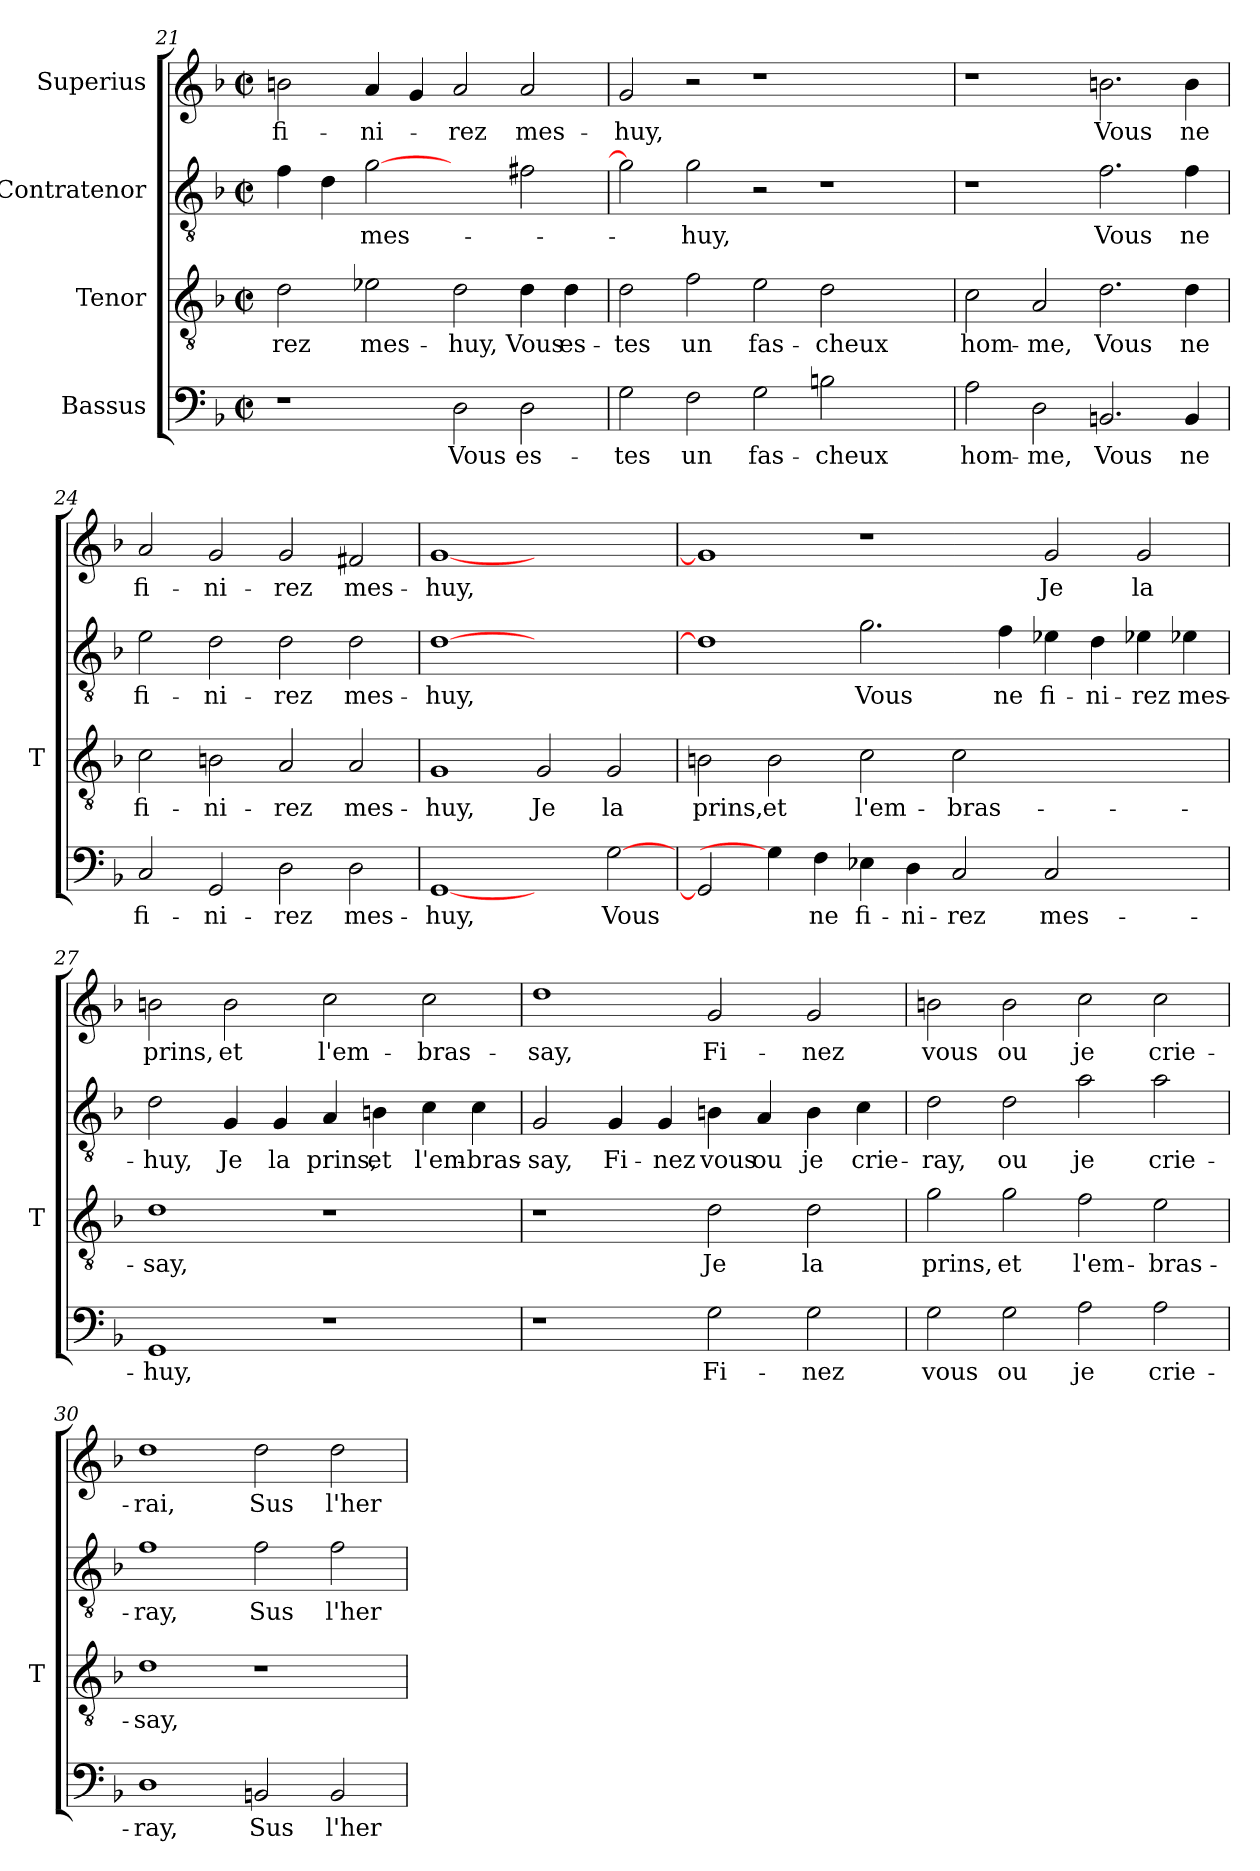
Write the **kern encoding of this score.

**kern	**text	**kern	**text	**kern	**text	**kern	**text
*part4	*part4	*part3	*part3	*part2	*part2	*part1	*part1
*staff4	*staff4	*staff3	*staff3	*staff2	*staff2	*staff1	*staff1
*I"Bassus	*	*I"Tenor	*	*I"Contratenor	*	*I"Superius	*
*	*	*I'T	*	*	*	*	*
!!LO:LB:g=z
*clefF4	*	*clefGv2	*	*clefGv2	*	*clefG2	*
*k[b-]	*	*k[b-]	*	*k[b-]	*	*k[b-]	*
*F:	*	*F:	*	*F:	*	*F:	*
*M2/2	*	*M2/2	*	*M2/2	*	*M2/2	*
*met(c|)	*	*met(c|)	*	*met(c|)	*	*met(c|)	*
=21	=21	=21	=21	=21	=21	=21	=21
1r	.	2d	-rez	4f	.	2b	fi-
.	.	.	.	4d	.	.	.
.	.	2e-X	mes-	[2g	mes-	4a	ni-
.	.	.	.	.	.	4g	.
2D	-Vous	2d	-huy,	2ryy	.	2a	-rez
2D	es-	4d	-Vous	2f#X	.	2a	mes-
.	.	4d	es-	.	.	.	.
=22	=22	=22	=22	=22	=22	=22	=22
2G	-tes	2d	-tes	2g]	.	2g	-huy,
2F	-un	2f	-un	2g	-huy,	2r	.
2G	fas-	2e	fas-	2r	.	1r	.
2B	-cheux	2d	-cheux	1r	.	.	.
2ryy	.	2ryy	.	.	.	2ryy	.
=23	=23	=23	=23	=23	=23	=23	=23
2A	hom-	2c	hom-	1r	.	1r	.
2D	-me,	2A	-me,	.	.	.	.
2.BB	-Vous	2.d	-Vous	2.f	-Vous	2.b	-Vous
4BB	-ne	4d	-ne	4f	-ne	4b	-ne
=24	=24	=24	=24	=24	=24	=24	=24
2C	fi-	2c	fi-	2e	fi-	2a	fi-
2GG	ni-	2B	ni-	2d	ni-	2g	ni-
2D	-rez	2A	-rez	2d	-rez	2g	-rez
2D	mes-	2A	mes-	2d	mes-	2f#X	mes-
=25	=25	=25	=25	=25	=25	=25	=25
[1GG	-huy,	1G	-huy,	[1d	-huy,	[1g	-huy,
2ryy	.	2G	-Je	1ryy	.	1ryy	.
[2G	-Vous	2G	-la	.	.	.	.
!!LO:PB:g=z
=26	=26	=26	=26	=26	=26	=26	=26
2GG]	.	2B	-prins,	1d]	.	1g]	.
4G]	.	2B	-et	.	.	.	.
4F	-ne	.	.	.	.	.	.
4E-X	fi-	2c	l'em-	2.g	-Vous	1r	.
4D	ni-	.	.	.	.	.	.
2C	-rez	2c	bras-	.	.	.	.
.	.	.	.	4f	-ne	.	.
2C	mes-	1ryy	.	4e-X	fi-	2g	-Je
.	.	.	.	4d	ni-	.	.
2ryy	.	.	.	4e-X	-rez	2g	-la
.	.	.	.	4e-X	mes-	.	.
=27	=27	=27	=27	=27	=27	=27	=27
1GG	-huy,	1d	-say,	2d	-huy,	2b	-prins,
.	.	.	.	4G	-Je	2b	-et
.	.	.	.	4G	-la	.	.
1r	.	1r	.	4A	-prins,	2cc	l'em-
.	.	.	.	4B	-et	.	.
.	.	.	.	4c	l'em-	2cc	bras-
.	.	.	.	4c	bras-	.	.
=28	=28	=28	=28	=28	=28	=28	=28
1r	.	1r	.	2G	-say,	1dd	-say,
.	.	.	.	4G	Fi-	.	.
.	.	.	.	4G	-nez	.	.
2G	Fi-	2d	-Je	4B	-vous	2g	Fi-
.	.	.	.	4A	-ou	.	.
2G	-nez	2d	-la	4B	-je	2g	-nez
.	.	.	.	4c	crie-	.	.
=29	=29	=29	=29	=29	=29	=29	=29
2G	-vous	2g	-prins,	2d	-ray,	2b	-vous
2G	-ou	2g	-et	2d	-ou	2b	-ou
2A	-je	2f	l'em-	2a	-je	2cc	-je
2A	crie-	2e	bras-	2a	crie-	2cc	crie-
!!LO:LB:g=z
=30	=30	=30	=30	=30	=30	=30	=30
1D	-ray,	1d	-say,	1f	-ray,	1dd	-rai,
2BB	-Sus	1r	.	2f	-Sus	2dd	-Sus
2BB	l'her-	.	.	2f	l'her-	2dd	l'her-
=	=	=	=	=	=	=	=
*-	*-	*-	*-	*-	*-	*-	*-
